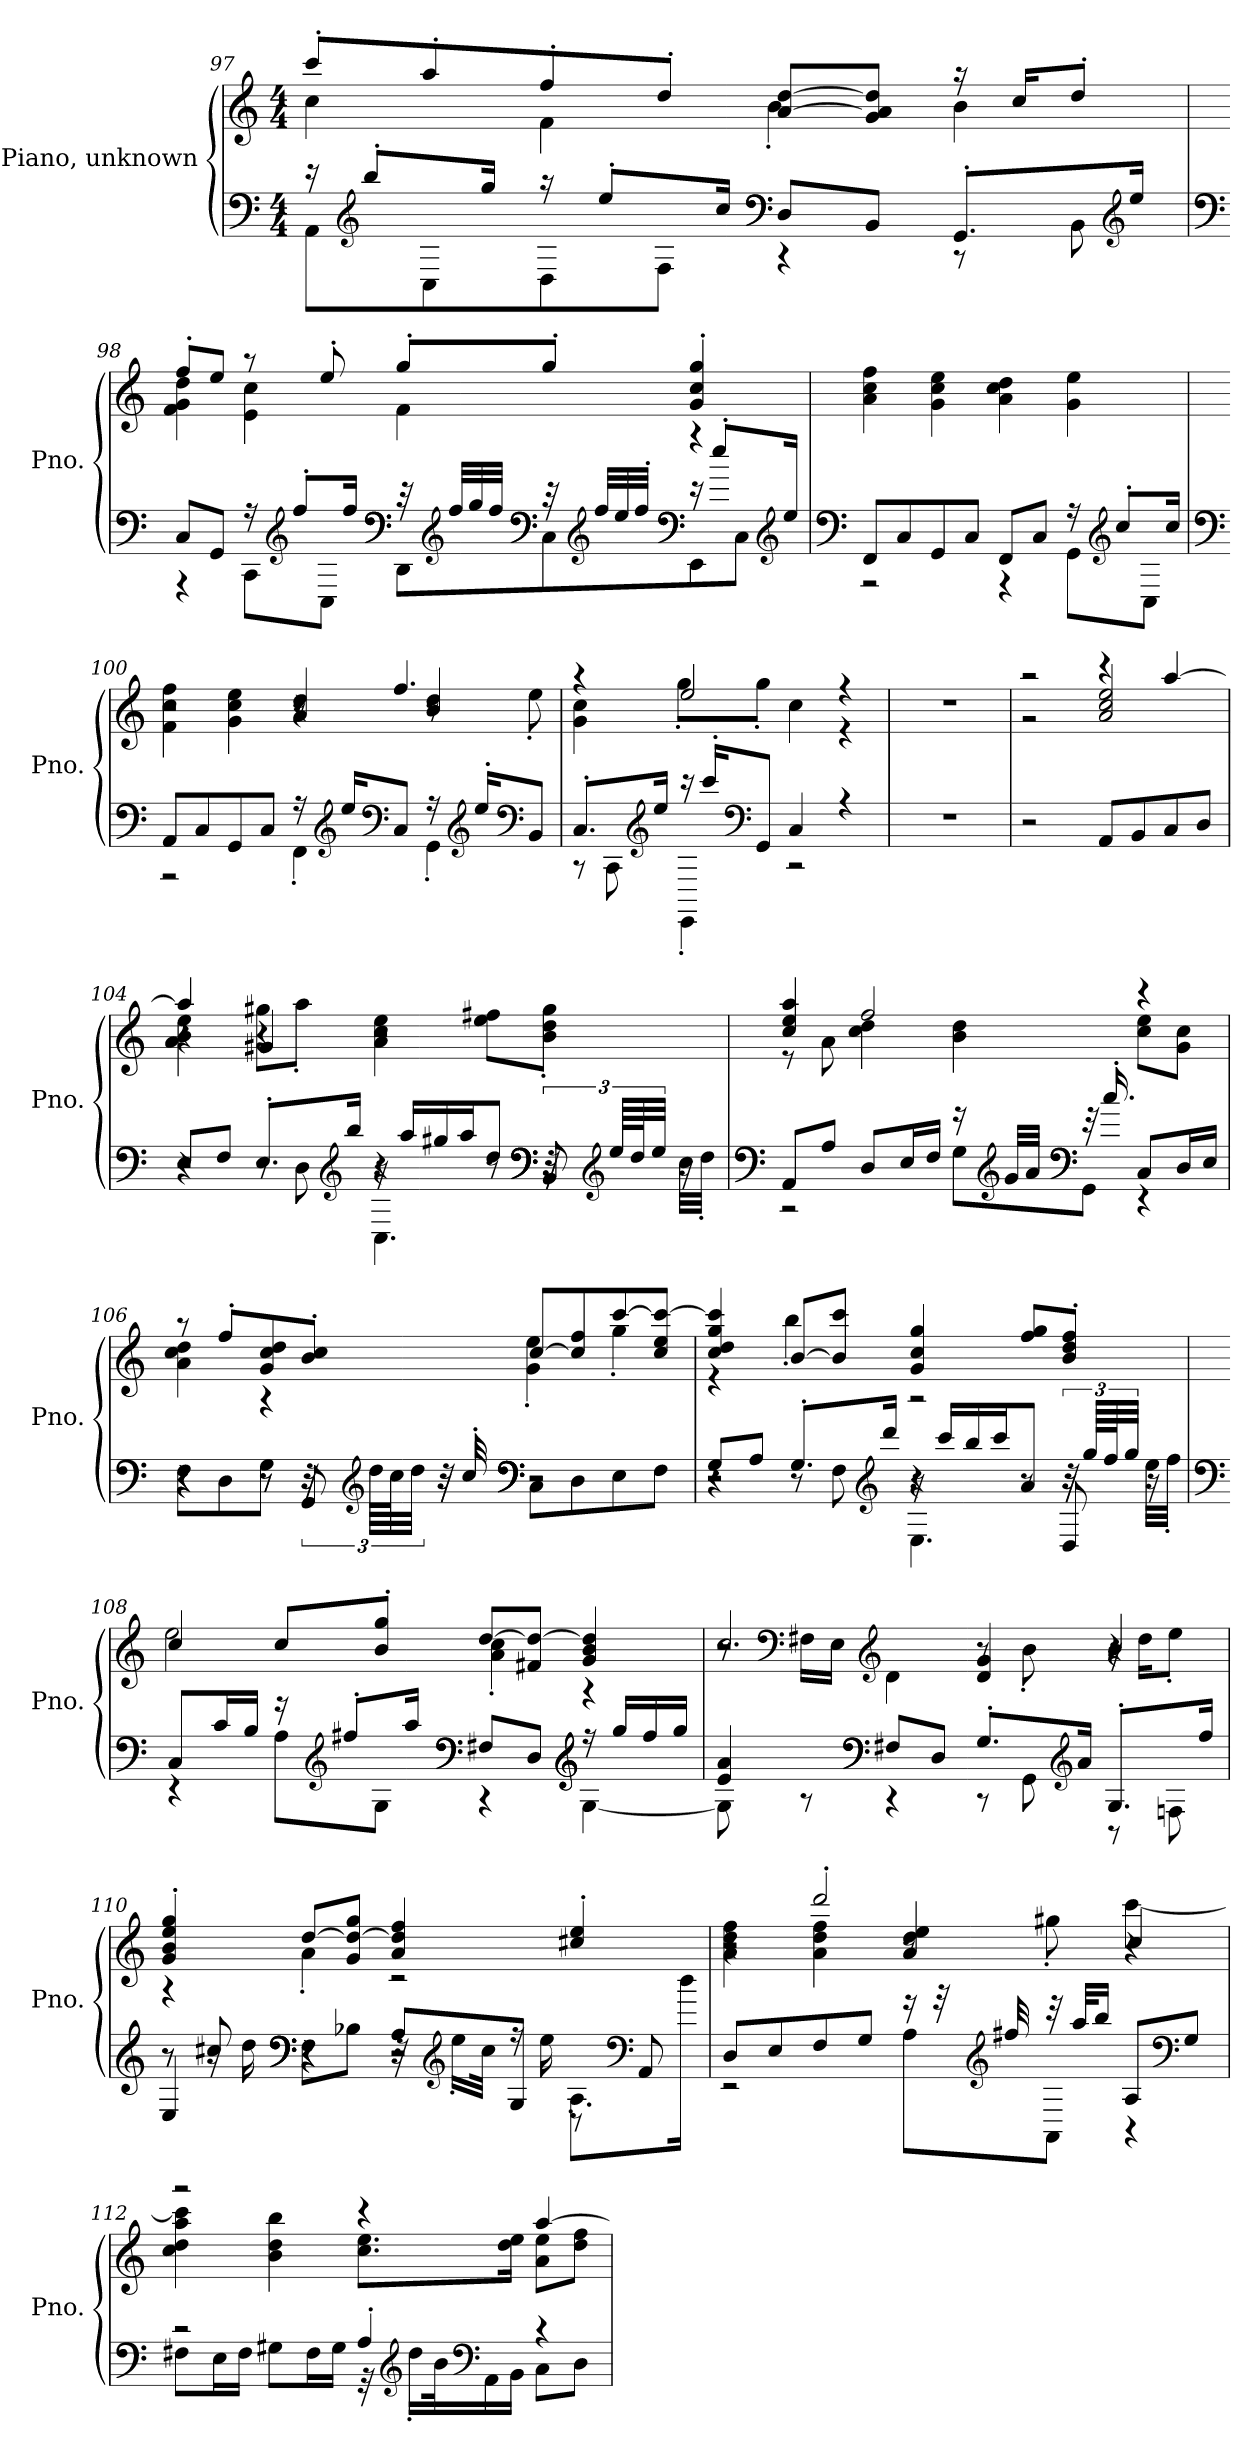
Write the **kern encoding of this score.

**kern	**kern
*part1	*part1
*staff2	*staff1
*I"Piano, unknown	*
*I'Pno.	*
!!LO:PB:g=z
*clefF4	*clefG2
*k[]	*k[]
*M4/4	*M4/4
=97	=97
*^	*^
16r	8AA\L	8ccc'/L	4cc\
*clefG2	*	*	*
8bb'/L	.	.	.
.	8C\	8aa'/	.
16gg/Jk	.	.	.
16r	8D\	8ff'/	4f\
8ee'/L	.	.	.
.	8F\J	8dd'/J	.
16cc/Jk	.	.	.
*clefF4	*	*	*
8D/L	4r	[8a/ [8dd/L	4b'\
8BB/J	.	8g/ 8a/] 8dd/]J	.
8.GG'/L	8r	16r	4b\
.	.	16cc/KL	.
.	8BB\	8dd'/J	.
*clefG2	*	*	*
16ee/Jk	.	.	.
!!LO:LB:g=z	!!
=98	=98	=98	=98
*clefF4	*	*	*
8C/L	4r	8ff'/L	4f\ 4g\ 4dd\
8GG/J	.	8ee/J	.
16r	8CC\L	8r	4e\ 4cc\
*clefG2	*	*	*
8ff'/L	.	.	.
.	8C\J	8ee'/	.
16ff/Jk	.	.	.
*clefF4	*	*	*
32r	8DD\L	8gg'/L	4f\
*clefG2	*	*	*
32ff/LLL	.	.	.
32gg/	.	.	.
32ff/JJJ	.	.	.
*clefF4	*	*	*
32r	8C\	8gg'/J	.
*clefG2	*	*	*
32ff/LLL	.	.	.
32ee/	.	.	.
32ff'/JJJ	.	.	.
*clefF4	*	*	*
16r	8EE\	4g/' 4cc/' 4gg/'	4r
8ee'/L	.	.	.
.	8C\J	.	.
*clefG2	*	*	*
16ee/Jk	.	.	.
*	*	*v	*v
=99	=99	=99
*clefF4	*	*
8FF/L	2r	4a\ 4cc\ 4ff\
8C/	.	.
8GG/	.	4g\ 4cc\ 4ee\
8C/J	.	.
8FF/L	4r	4a\ 4cc\ 4dd\
8C/J	.	.
16r	8GG\L	4g\ 4ee\
*clefG2	*	*
8cc'/L	.	.
.	8C\J	.
16cc/Jk	.	.
!!LO:LB:g=z
=100	=100	=100
*clefF4	*	*
*	*	*^
*	*	*	*^
8AA/L	2r	2r	4f\ 4cc\ 4ff\	2r
8C/	.	.	.	.
8GG/	.	.	4g\ 4cc\ 4ee\	.
8C/J	.	.	.	.
16r	4FF'\	8r	4r	4a/ 4dd/
*clefG2	*	*	*	*
16ee/KL	.	.	.	.
*clefF4	*	*	*	*
8C/J	.	4.ff/	.	.
16r	4GG'\	.	8r	4b/ 4dd/
*clefG2	*	*	*	*
16ee'/KL	.	.	.	.
*clefF4	*	*	*	*
8BB/J	.	.	8ee'\	.
*	*	*	*v	*v
=101	=101	=101	=101
8.C'/L	8r	4r	4g\ 4cc\
.	8CC\	.	.
*clefG2	*	*	*
16ee/Jk	.	.	.
16r	4EE'\	2ee/	8gg'\L
16ccc'/KL	.	.	.
*clefF4	*	*	*
8GG/J	.	.	8gg'\J
4C/	2r	.	4cc\
4r	.	4r	4r
*v	*v	*	*
*	*v	*v
=102	=102
1r	1r
=103	=103
*	*^
2r	2r	2r
8AA/L	4r	2a/ 2cc/ 2ee/
8BB/	.	.
8C/	[4aa/	.
8D/J	.	.
!!LO:LB:g=z
=104	=104	=104
*^	*	*^
*	*^	*	*	*
8E/L	4r	2r	4aa/]	4a\ 4b\ 4ee\	4r
8F/J	.	.	.	.	.
8.E'/L	8r	.	4r	8gg#X\L	4g#X/
.	8D\	.	.	8aa'\J	.
*clefG2	*	*	*	*	*
16bb/Jk	.	.	.	.	.
16r	4.C\	4r	2r	4a\ 4cc\ 4ee\	2r
16aa/LL	.	.	.	.	.
16gg#X/	.	.	.	.	.
16aa/J	.	.	.	.	.
8dd/J	.	8r	.	8ee\ 8ff#X\L	.
*clefF4	*	*	*	*	*
48r	16r	8BB/	.	8b\' 8dd\' 8gg#\'J	.
*clefG2	*	*	*	*	*
96ee/LLLL	.	.	.	.	.
96dd/J	.	.	.	.	.
48ee/JJJ	.	.	.	.	.
16r	32cc\LLL	.	.	.	.
.	32dd'\JJJ	.	.	.	.
*v	*v	*v	*	*	*
*	*v	*v	*v
=105	=105
*clefF4	*
*^	*^
8AA/L	2r	4cc/ 4ee/ 4aa/	8r
8A/J	.	.	8a\
8D/L	.	2ff/	4cc\ 4dd\
16E/L	.	.	.
16F/JJ	.	.	.
16r	8G\L	.	4b\ 4dd\
*clefG2	*	*	*
32g/LLL	.	.	.
32a/JJJ	.	.	.
*clefF4	*	*	*
32r	8GG\J	.	.
16.cc'/	.	.	.
8C/L	4r	4r	8cc\ 8ee\L
16D/L	.	.	8g\ 8cc\J
16E/JJ	.	.	.
!!LO:LB:g=z	!!
=106	=106	=106	=106
*	*^	*	*
4r	8F\L	4r	8r	4a\ 4cc\ 4dd\
.	8D\	.	8ff'/L	.
8r	8G\J	8r	8g/ 8cc/ 8dd/	4r
16r	48r	8GG/	8b/' 8cc/'J	.
*clefG2	*	*	*	*
.	96dd\LLLL	.	.	.
.	96cc\J	.	.	.
.	48dd\JJJ	.	.	.
32r	16r	.	.	.
32cc'/	.	.	.	.
*clefF4	*	*	*	*
2r	8C\L	2r	[8cc/L	4g\' 4ee\'
.	8D\	.	8cc/] 8ff/	.
.	8E\	.	[8ccc/	4gg'\
.	8F\J	.	8cc/ 8ee/ 8ccc/_J	.
=107	=107	=107	=107	=107
8G/L	4r	2r	4cc/ 4dd/ 4gg/ 4ccc/]	4r
8A/J	.	.	.	.
8.G'/L	8r	.	[8b/L	4bb'\
.	8F\	.	8b/] 8ccc/J	.
*clefG2	*	*	*	*
16ddd/Jk	.	.	.	.
16r	4.E\	4r	4g/ 4cc/ 4gg/	2r
16ccc/LL	.	.	.	.
16bb/	.	.	.	.
16ccc/J	.	.	.	.
8a/J	.	8r	8ff/ 8gg/L	.
48r	16r	8D/	8b/' 8dd/' 8ff/'J	.
96gg/LLLL	.	.	.	.
96ff/J	.	.	.	.
48gg/JJJ	.	.	.	.
16r	32ee\LLL	.	.	.
.	32ff'\JJJ	.	.	.
*v	*v	*v	*	*
!!LO:LB:g=z	!!
=108	=108	=108
*clefF4	*	*
*^	*	*
8C/L	4r	4cc/	2ee\
16c/L	.	.	.
16B/JJ	.	.	.
16r	8A\L	8cc/L	.
*clefG2	*	*	*
8ff#X'/L	.	.	.
.	8G\J	8b/' 8gg/'J	.
16aa/Jk	.	.	.
*clefF4	*	*	*
8F#X/L	4r	[8dd/L	4a\' 4cc\'
8D/J	.	8f#X/ 8dd/_J	.
*clefG2	*	*	*
16r	[4G\	4g/ 4b/ 4dd/]	4r
16gg/LL	.	.	.
16ff#/	.	.	.
16gg/JJ	.	.	.
=109	=109	=109	=109
*	*	*	*^
4e/ 4a/	8G\]	2.cc/	8r	2r
*	*	*clefF4	*	*
.	8r	.	16F#X\LL	.
.	.	.	16E\JJ	.
*clefF4	*	*clefG2	*	*
8F#X/L	4r	.	4d\	.
8D/J	.	.	.	.
8.G'/L	8r	.	8r	4d/ 4g/
.	8GG\	.	8b'\	.
*clefG2	*	*	*	*
16a/Jk	.	.	.	.
8.G'/L	8r	4b/	16r	4r
.	.	.	16dd\KL	.
.	8Fn\	.	8ee'\J	.
16ff/Jk	.	.	.	.
*	*	*	*v	*v
!!LO:PB:g=z
=110	=110	=110	=110
*	*^	*	*
8r	8r	4E/	4g/' 4b/' 4ee/' 4gg/'	4r
8cc#X/	16r	.	.	.
.	16dd\	.	.	.
*clefF4	*	*	*	*
4r	8F\L	4r	[8dd/L	4a'\
.	8B-X\J	.	8g/ 8dd/_ 8gg/J	.
2r	32r	8A/L	4a/ 4dd/] 4ff/	2r
*clefG2	*	*	*	*
.	16ee'\LL	.	.	.
.	32cc#\JJk	.	.	.
.	16r	8G/J	.	.
.	16ee\	.	.	.
.	8.A'\L	8r	4cc#X/' 4ee/'	.
*clefF4	*	*	*	*
.	.	8AA/	.	.
.	16dd\Jk	.	.	.
*	*v	*v	*	*
=111	=111	=111	=111
*	*	*	*^
8D/L	2r	4r	4a\ 4dd\ 4ff\	2r
8E/	.	.	.	.
8F/	.	2ddd'/	4a\ 4dd\ 4ff\	.
8G/J	.	.	.	.
16r	8A\L	.	8r	4a/ 4dd/ 4ee/
32r	.	.	.	.
*clefG2	*	*	*	*
32ff#X/	.	.	.	.
32r	8AA\J	.	8gg#X'\	.
32aa/KLL	.	.	.	.
16bb/JJ	.	.	.	.
8A/L	4r	4r	[4ccc\	4cc/
*clefF4	*	*	*	*
8G/J	.	.	.	.
*	*	*	*v	*v
!!LO:LB:g=z
=112	=112	=112	=112
2r	8F#X\L	2r	4cc\ 4dd\ 4aa\ 4ccc\]
.	16E\L	.	.
.	16F#\JJ	.	.
.	8G#X\L	.	4b\ 4dd\ 4bb\
.	16F#\L	.	.
.	16G#\JJ	.	.
4A'/	32r	4r	8.cc\ 8.ee\L
*clefG2	*	*	*
.	16dd'\LL	.	.
.	32b\K	.	.
*clefF4	*	*	*
.	16AA\	.	.
.	16BB\JJ	.	16dd\ 16ee\Jk
4r	8C\L	[4aa/	8a\ 8ee\L
.	8D\J	.	8dd\ 8ff\J
*v	*v	*	*
*	*v	*v
=	=
*-	*-
